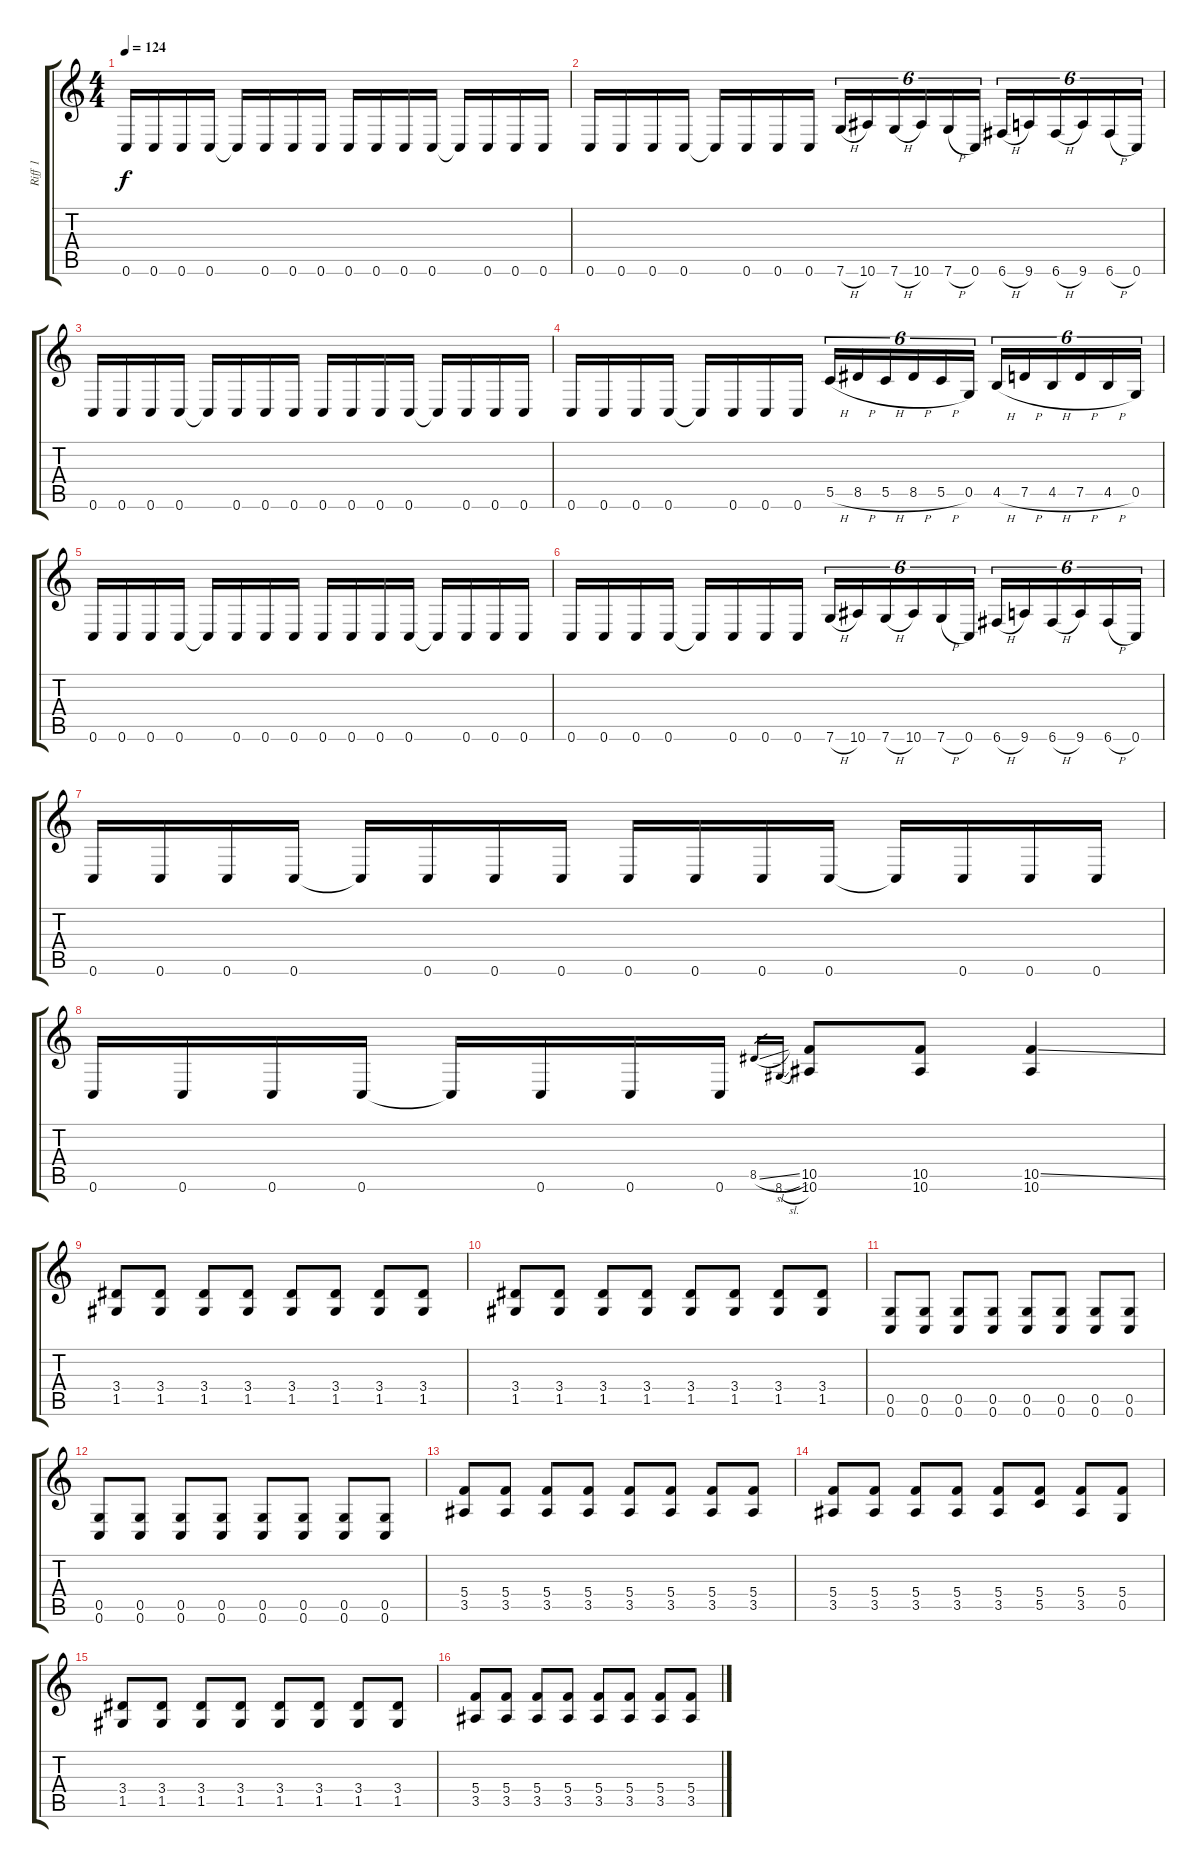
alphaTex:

\track ("Riff 1" "Riff 1") {instrument distortionguitar}
\staff {score tabs}
\tuning (D4 A3 F3 C3 G2 C2) {hide}
\ts (4 4)
\tempo 124
\clef g2
\ks c
0.6.16{dy f} 0.6.16 0.6.16 0.6.16 0.6{t}.16 0.6.16 0.6.16 0.6.16 0.6.16 0.6.16 0.6.16 0.6.16 0.6{t}.16 0.6.16 0.6.16 0.6.16 |
0.6.16 0.6.16 0.6.16 0.6.16 0.6{t}.16 0.6.16 0.6.16 0.6.16 7.6{h}.16{tu (6 4)} 10.6.16{tu (6 4)} 7.6{h}.16{tu (6 4)} 10.6.16{tu (6 4)} 7.6{h}.16{tu (6 4)} 0.6.16{tu (6 4)} 6.6{h}.16{tu (6 4)} 9.6.16{tu (6 4)} 6.6{h}.16{tu (6 4)} 9.6.16{tu (6 4)} 6.6{h}.16{tu (6 4)} 0.6.16{tu (6 4)} |
0.6.16 0.6.16 0.6.16 0.6.16 0.6{t}.16 0.6.16 0.6.16 0.6.16 0.6.16 0.6.16 0.6.16 0.6.16 0.6{t}.16 0.6.16 0.6.16 0.6.16 |
0.6.16 0.6.16 0.6.16 0.6.16 0.6{t}.16 0.6.16 0.6.16 0.6.16 5.5{h}.16{tu (6 4)} 8.5{h}.16{tu (6 4)} 5.5{h}.16{tu (6 4)} 8.5{h}.16{tu (6 4)} 5.5{h}.16{tu (6 4)} 0.5.16{tu (6 4)} 4.5{h}.16{tu (6 4)} 7.5{h}.16{tu (6 4)} 4.5{h}.16{tu (6 4)} 7.5{h}.16{tu (6 4)} 4.5{h}.16{tu (6 4)} 0.5.16{tu (6 4)} |
0.6.16 0.6.16 0.6.16 0.6.16 0.6{t}.16 0.6.16 0.6.16 0.6.16 0.6.16 0.6.16 0.6.16 0.6.16 0.6{t}.16 0.6.16 0.6.16 0.6.16 |
0.6.16 0.6.16 0.6.16 0.6.16 0.6{t}.16 0.6.16 0.6.16 0.6.16 7.6{h}.16{tu (6 4)} 10.6.16{tu (6 4)} 7.6{h}.16{tu (6 4)} 10.6.16{tu (6 4)} 7.6{h}.16{tu (6 4)} 0.6.16{tu (6 4)} 6.6{h}.16{tu (6 4)} 9.6.16{tu (6 4)} 6.6{h}.16{tu (6 4)} 9.6.16{tu (6 4)} 6.6{h}.16{tu (6 4)} 0.6.16{tu (6 4)} |
0.6.16 0.6.16 0.6.16 0.6.16 0.6{t}.16 0.6.16 0.6.16 0.6.16 0.6.16 0.6.16 0.6.16 0.6.16 0.6{t}.16 0.6.16 0.6.16 0.6.16 |
0.6.16 0.6.16 0.6.16 0.6.16 0.6{t}.16 0.6.16 0.6.16 0.6.16 8.5{sl}.16{gr} 8.6{sl}.16{gr} (10.5 10.6).8 (10.5 10.6).8 (10.5{ss} 10.6).4 |
(3.4 1.5).8 (3.4 1.5).8 (3.4 1.5).8 (3.4 1.5).8 (3.4 1.5).8 (3.4 1.5).8 (3.4 1.5).8 (3.4 1.5).8 |
(3.4 1.5).8 (3.4 1.5).8 (3.4 1.5).8 (3.4 1.5).8 (3.4 1.5).8 (3.4 1.5).8 (3.4 1.5).8 (3.4 1.5).8 |
(0.5 0.6).8 (0.5 0.6).8 (0.5 0.6).8 (0.5 0.6).8 (0.5 0.6).8 (0.5 0.6).8 (0.5 0.6).8 (0.5 0.6).8 |
(0.5 0.6).8 (0.5 0.6).8 (0.5 0.6).8 (0.5 0.6).8 (0.5 0.6).8 (0.5 0.6).8 (0.5 0.6).8 (0.5 0.6).8 |
(5.4 3.5).8 (5.4 3.5).8 (5.4 3.5).8 (5.4 3.5).8 (5.4 3.5).8 (5.4 3.5).8 (5.4 3.5).8 (5.4 3.5).8 |
(5.4 3.5).8 (5.4 3.5).8 (5.4 3.5).8 (5.4 3.5).8 (5.4 3.5).8 (5.4 5.5).8 (5.4 3.5).8 (5.4 0.5).8 |
(3.4 1.5).8 (3.4 1.5).8 (3.4 1.5).8 (3.4 1.5).8 (3.4 1.5).8 (3.4 1.5).8 (3.4 1.5).8 (3.4 1.5).8 |
(5.4 3.5).8 (5.4 3.5).8 (5.4 3.5).8 (5.4 3.5).8 (5.4 3.5).8 (5.4 3.5).8 (5.4 3.5).8 (5.4 3.5).8
